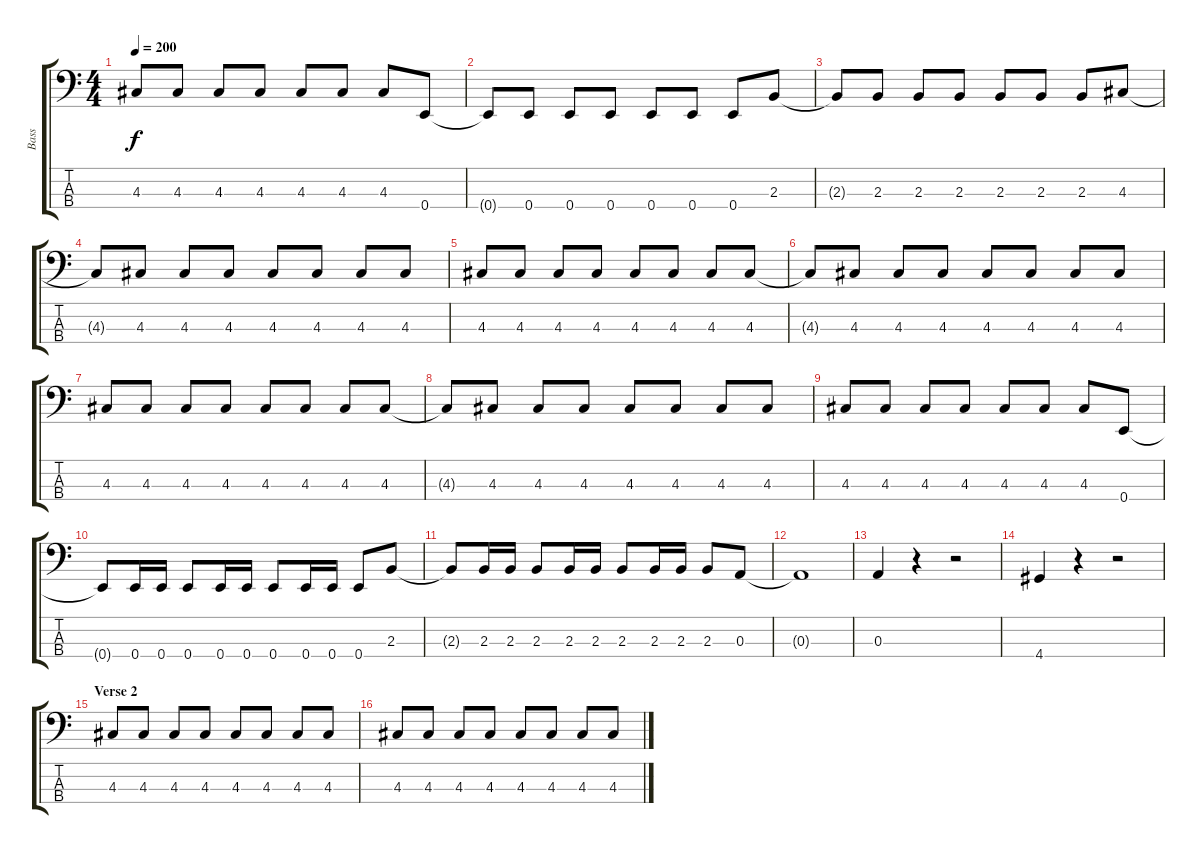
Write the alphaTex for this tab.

\track ("Bass" "Bass") {instrument electricbassfinger}
\staff {score tabs}
\tuning (G2 D2 A1 E1) {hide}
\ts (4 4)
\tempo 200
\clef f4
\ks c
4.3.8{dy f} 4.3.8 4.3.8 4.3.8 4.3.8 4.3.8 4.3.8 0.4.8 |
0.4{t}.8 0.4.8 0.4.8 0.4.8 0.4.8 0.4.8 0.4.8 2.3.8 |
2.3{t}.8 2.3.8 2.3.8 2.3.8 2.3.8 2.3.8 2.3.8 4.3.8 |
4.3{t}.8 4.3.8 4.3.8 4.3.8 4.3.8 4.3.8 4.3.8 4.3.8 |
4.3.8 4.3.8 4.3.8 4.3.8 4.3.8 4.3.8 4.3.8 4.3.8 |
4.3{t}.8 4.3.8 4.3.8 4.3.8 4.3.8 4.3.8 4.3.8 4.3.8 |
4.3.8 4.3.8 4.3.8 4.3.8 4.3.8 4.3.8 4.3.8 4.3.8 |
4.3{t}.8 4.3.8 4.3.8 4.3.8 4.3.8 4.3.8 4.3.8 4.3.8 |
4.3.8 4.3.8 4.3.8 4.3.8 4.3.8 4.3.8 4.3.8 0.4.8 |
0.4{t}.8 0.4.16 0.4.16 0.4.8 0.4.16 0.4.16 0.4.8 0.4.16 0.4.16 0.4.8 2.3.8 |
2.3{t}.8 2.3.16 2.3.16 2.3.8 2.3.16 2.3.16 2.3.8 2.3.16 2.3.16 2.3.8 0.3.8 |
0.3{t}.1 |
0.3.4 r.4 r.2 |
4.4.4 r.4 r.2 |
\section ("" "Verse 2")
4.3.8 4.3.8 4.3.8 4.3.8 4.3.8 4.3.8 4.3.8 4.3.8 |
4.3.8 4.3.8 4.3.8 4.3.8 4.3.8 4.3.8 4.3.8 4.3.8
